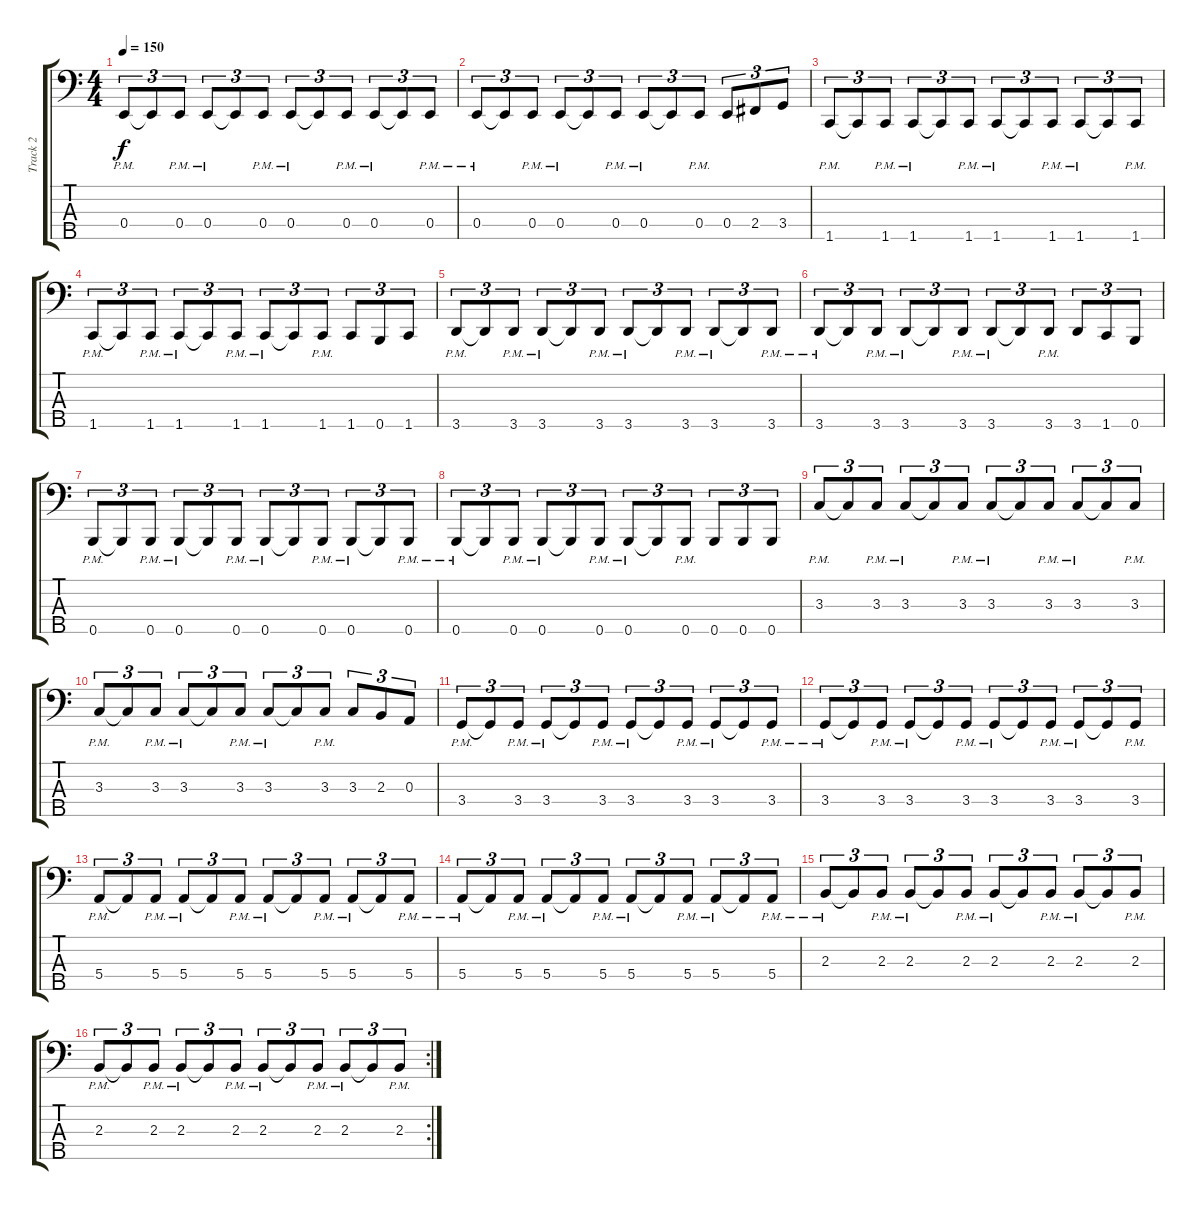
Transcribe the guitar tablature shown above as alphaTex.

\track ("Track 2" "Track 2") {instrument electricbasspick}
\staff {score tabs}
\tuning (G2 D2 A1 E1 B0) {hide}
\ts (4 4)
\tempo 150
\clef f4
\ks c
0.4{pm}.8{tu (3 2) dy f} 0.4{t}.8{tu (3 2)} 0.4{pm}.8{tu (3 2)} 0.4{pm}.8{tu (3 2)} 0.4{t}.8{tu (3 2)} 0.4{pm}.8{tu (3 2)} 0.4{pm}.8{tu (3 2)} 0.4{t}.8{tu (3 2)} 0.4{pm}.8{tu (3 2)} 0.4{pm}.8{tu (3 2)} 0.4{t}.8{tu (3 2)} 0.4{pm}.8{tu (3 2)} |
0.4{pm}.8{tu (3 2)} 0.4{t}.8{tu (3 2)} 0.4{pm}.8{tu (3 2)} 0.4{pm}.8{tu (3 2)} 0.4{t}.8{tu (3 2)} 0.4{pm}.8{tu (3 2)} 0.4{pm}.8{tu (3 2)} 0.4{t}.8{tu (3 2)} 0.4{pm}.8{tu (3 2)} 0.4.8{tu (3 2)} 2.4.8{tu (3 2)} 3.4.8{tu (3 2)} |
1.5{pm}.8{tu (3 2)} 1.5{t}.8{tu (3 2)} 1.5{pm}.8{tu (3 2)} 1.5{pm}.8{tu (3 2)} 1.5{t}.8{tu (3 2)} 1.5{pm}.8{tu (3 2)} 1.5{pm}.8{tu (3 2)} 1.5{t}.8{tu (3 2)} 1.5{pm}.8{tu (3 2)} 1.5{pm}.8{tu (3 2)} 1.5{t}.8{tu (3 2)} 1.5{pm}.8{tu (3 2)} |
1.5{pm}.8{tu (3 2)} 1.5{t}.8{tu (3 2)} 1.5{pm}.8{tu (3 2)} 1.5{pm}.8{tu (3 2)} 1.5{t}.8{tu (3 2)} 1.5{pm}.8{tu (3 2)} 1.5{pm}.8{tu (3 2)} 1.5{t}.8{tu (3 2)} 1.5{pm}.8{tu (3 2)} 1.5.8{tu (3 2)} 0.5.8{tu (3 2)} 1.5.8{tu (3 2)} |
3.5{pm}.8{tu (3 2)} 3.5{t}.8{tu (3 2)} 3.5{pm}.8{tu (3 2)} 3.5{pm}.8{tu (3 2)} 3.5{t}.8{tu (3 2)} 3.5{pm}.8{tu (3 2)} 3.5{pm}.8{tu (3 2)} 3.5{t}.8{tu (3 2)} 3.5{pm}.8{tu (3 2)} 3.5{pm}.8{tu (3 2)} 3.5{t}.8{tu (3 2)} 3.5{pm}.8{tu (3 2)} |
3.5{pm}.8{tu (3 2)} 3.5{t}.8{tu (3 2)} 3.5{pm}.8{tu (3 2)} 3.5{pm}.8{tu (3 2)} 3.5{t}.8{tu (3 2)} 3.5{pm}.8{tu (3 2)} 3.5{pm}.8{tu (3 2)} 3.5{t}.8{tu (3 2)} 3.5{pm}.8{tu (3 2)} 3.5.8{tu (3 2)} 1.5.8{tu (3 2)} 0.5.8{tu (3 2)} |
0.5{pm}.8{tu (3 2)} 0.5{t}.8{tu (3 2)} 0.5{pm}.8{tu (3 2)} 0.5{pm}.8{tu (3 2)} 0.5{t}.8{tu (3 2)} 0.5{pm}.8{tu (3 2)} 0.5{pm}.8{tu (3 2)} 0.5{t}.8{tu (3 2)} 0.5{pm}.8{tu (3 2)} 0.5{pm}.8{tu (3 2)} 0.5{t}.8{tu (3 2)} 0.5{pm}.8{tu (3 2)} |
0.5{pm}.8{tu (3 2)} 0.5{t}.8{tu (3 2)} 0.5{pm}.8{tu (3 2)} 0.5{pm}.8{tu (3 2)} 0.5{t}.8{tu (3 2)} 0.5{pm}.8{tu (3 2)} 0.5{pm}.8{tu (3 2)} 0.5{t}.8{tu (3 2)} 0.5{pm}.8{tu (3 2)} 0.5.8{tu (3 2)} 0.5.8{tu (3 2)} 0.5.8{tu (3 2)} |
3.3{pm}.8{tu (3 2)} 3.3{t}.8{tu (3 2)} 3.3{pm}.8{tu (3 2)} 3.3{pm}.8{tu (3 2)} 3.3{t}.8{tu (3 2)} 3.3{pm}.8{tu (3 2)} 3.3{pm}.8{tu (3 2)} 3.3{t}.8{tu (3 2)} 3.3{pm}.8{tu (3 2)} 3.3{pm}.8{tu (3 2)} 3.3{t}.8{tu (3 2)} 3.3{pm}.8{tu (3 2)} |
3.3{pm}.8{tu (3 2)} 3.3{t}.8{tu (3 2)} 3.3{pm}.8{tu (3 2)} 3.3{pm}.8{tu (3 2)} 3.3{t}.8{tu (3 2)} 3.3{pm}.8{tu (3 2)} 3.3{pm}.8{tu (3 2)} 3.3{t}.8{tu (3 2)} 3.3{pm}.8{tu (3 2)} 3.3.8{tu (3 2)} 2.3.8{tu (3 2)} 0.3.8{tu (3 2)} |
3.4{pm}.8{tu (3 2)} 3.4{t}.8{tu (3 2)} 3.4{pm}.8{tu (3 2)} 3.4{pm}.8{tu (3 2)} 3.4{t}.8{tu (3 2)} 3.4{pm}.8{tu (3 2)} 3.4{pm}.8{tu (3 2)} 3.4{t}.8{tu (3 2)} 3.4{pm}.8{tu (3 2)} 3.4{pm}.8{tu (3 2)} 3.4{t}.8{tu (3 2)} 3.4{pm}.8{tu (3 2)} |
3.4{pm}.8{tu (3 2)} 3.4{t}.8{tu (3 2)} 3.4{pm}.8{tu (3 2)} 3.4{pm}.8{tu (3 2)} 3.4{t}.8{tu (3 2)} 3.4{pm}.8{tu (3 2)} 3.4{pm}.8{tu (3 2)} 3.4{t}.8{tu (3 2)} 3.4{pm}.8{tu (3 2)} 3.4{pm}.8{tu (3 2)} 3.4{t}.8{tu (3 2)} 3.4{pm}.8{tu (3 2)} |
5.4{pm}.8{tu (3 2)} 5.4{t}.8{tu (3 2)} 5.4{pm}.8{tu (3 2)} 5.4{pm}.8{tu (3 2)} 5.4{t}.8{tu (3 2)} 5.4{pm}.8{tu (3 2)} 5.4{pm}.8{tu (3 2)} 5.4{t}.8{tu (3 2)} 5.4{pm}.8{tu (3 2)} 5.4{pm}.8{tu (3 2)} 5.4{t}.8{tu (3 2)} 5.4{pm}.8{tu (3 2)} |
5.4{pm}.8{tu (3 2)} 5.4{t}.8{tu (3 2)} 5.4{pm}.8{tu (3 2)} 5.4{pm}.8{tu (3 2)} 5.4{t}.8{tu (3 2)} 5.4{pm}.8{tu (3 2)} 5.4{pm}.8{tu (3 2)} 5.4{t}.8{tu (3 2)} 5.4{pm}.8{tu (3 2)} 5.4{pm}.8{tu (3 2)} 5.4{t}.8{tu (3 2)} 5.4{pm}.8{tu (3 2)} |
2.3{pm}.8{tu (3 2)} 2.3{t}.8{tu (3 2)} 2.3{pm}.8{tu (3 2)} 2.3{pm}.8{tu (3 2)} 2.3{t}.8{tu (3 2)} 2.3{pm}.8{tu (3 2)} 2.3{pm}.8{tu (3 2)} 2.3{t}.8{tu (3 2)} 2.3{pm}.8{tu (3 2)} 2.3{pm}.8{tu (3 2)} 2.3{t}.8{tu (3 2)} 2.3{pm}.8{tu (3 2)} |
\rc 2
2.3{pm}.8{tu (3 2)} 2.3{t}.8{tu (3 2)} 2.3{pm}.8{tu (3 2)} 2.3{pm}.8{tu (3 2)} 2.3{t}.8{tu (3 2)} 2.3{pm}.8{tu (3 2)} 2.3{pm}.8{tu (3 2)} 2.3{t}.8{tu (3 2)} 2.3{pm}.8{tu (3 2)} 2.3{pm}.8{tu (3 2)} 2.3{t}.8{tu (3 2)} 2.3{pm}.8{tu (3 2)}
